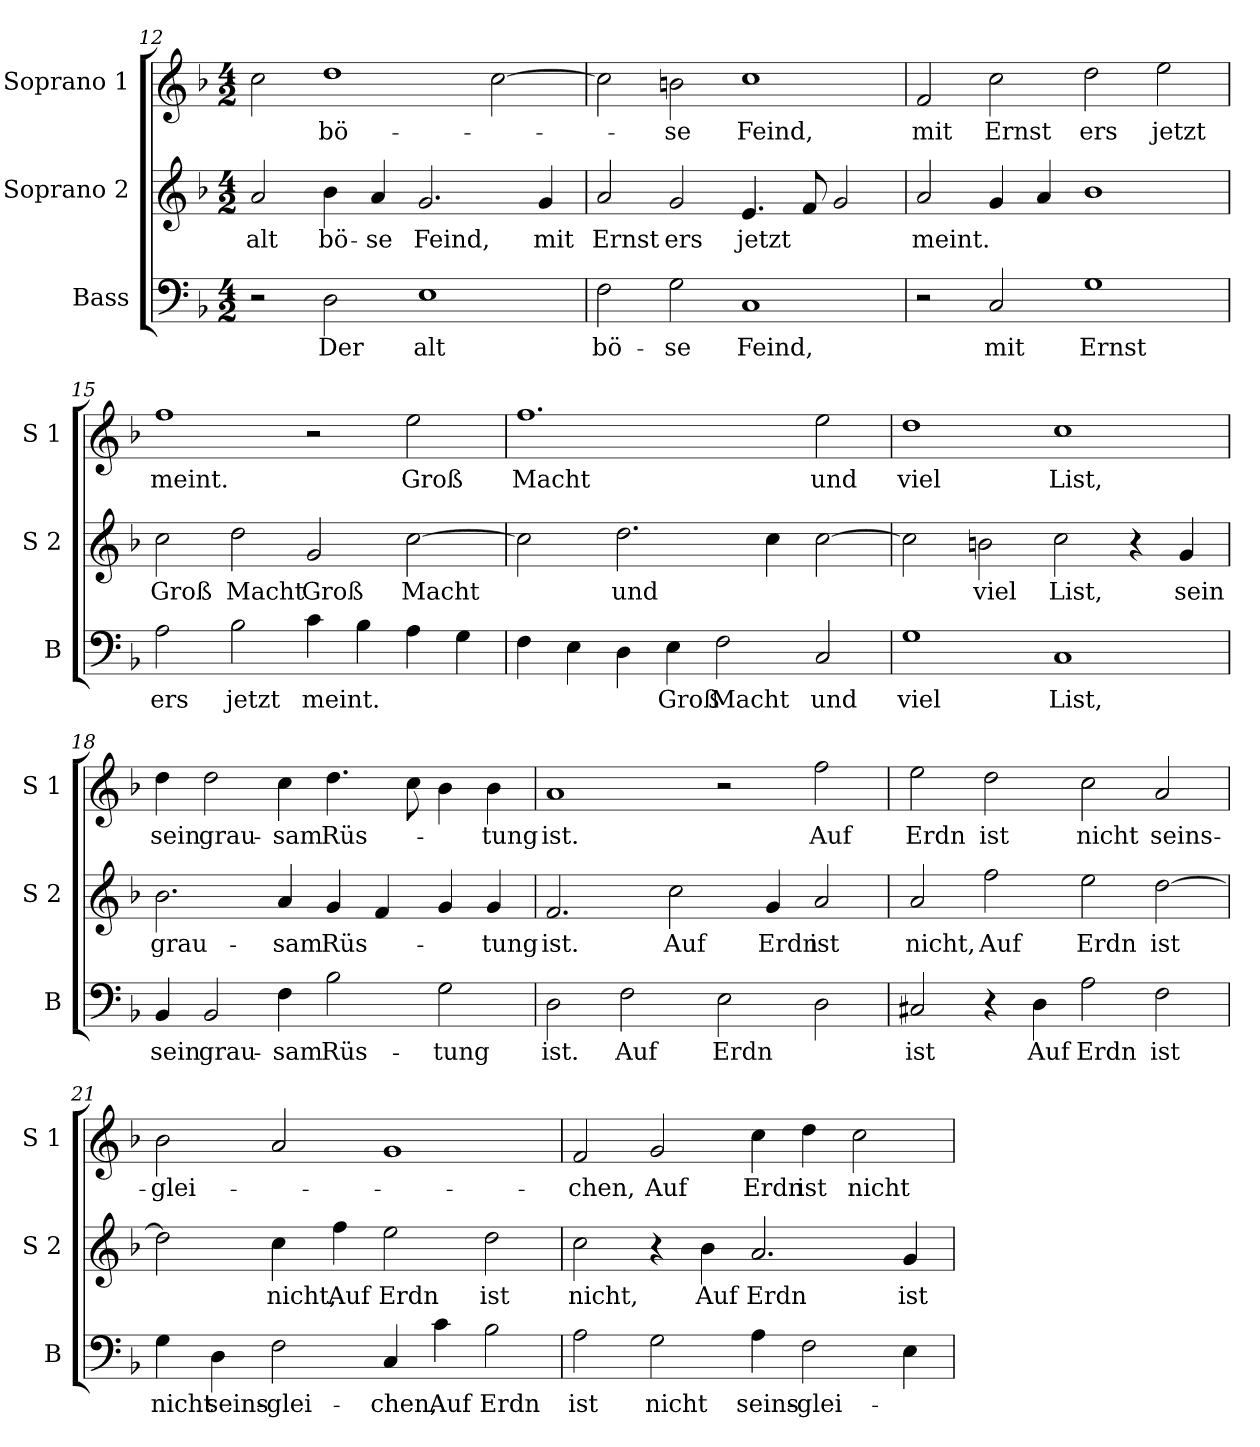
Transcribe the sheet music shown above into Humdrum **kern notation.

**kern	**text	**kern	**text	**kern	**text
*part3	*part3	*part2	*part2	*part1	*part1
*staff3	*staff3	*staff2	*staff2	*staff1	*staff1
*I"Bass	*	*I"Soprano 2	*	*I"Soprano 1	*
*I'B	*	*I'S 2	*	*I'S 1	*
*clefF4	*	*clefG2	*	*clefG2	*
*k[b-]	*	*k[b-]	*	*k[b-]	*
*F:	*	*F:	*	*F:	*
*M4/2	*	*M4/2	*	*M4/2	*
=12	=12	=12	=12	=12	=12
!	!	!	!LO:LY:b	!	!
2r	.	2a/	alt	2cc\	.
!	!LO:LY:b	!	!LO:LY:b	!	!LO:LY:b
2D\	Der	4b-\	bö-	1dd	bö-
!	!	!	!LO:LY:b	!	!
.	.	4a/	-se	.	.
!	!LO:LY:b	!	!LO:LY:b	!	!
1E	alt	2.g/	Feind,	.	.
.	.	.	.	[2cc\	.
!	!	!	!LO:LY:b	!	!
.	.	4g/	mit	.	.
=13	=13	=13	=13	=13	=13
!	!LO:LY:b	!	!LO:LY:b	!	!
2F\	bö-	2a/	Ernst	2cc\]	.
!	!LO:LY:b	!	!LO:LY:b	!	!LO:LY:b
2G\	-se	2g/	ers	2bn\	-se
!	!LO:LY:b	!	!LO:LY:b	!	!LO:LY:b
1C	Feind,	4.e/	jetzt	1cc	Feind,
.	.	8f/	.	.	.
.	.	2g/	.	.	.
=14	=14	=14	=14	=14	=14
!	!	!	!LO:LY:b	!	!LO:LY:b
2r	.	2a/	meint.	2f/	mit
!	!LO:LY:b	!	!	!	!LO:LY:b
2C/	mit	4g/	.	2cc\	Ernst
.	.	4a/	.	.	.
!	!LO:LY:b	!	!	!	!LO:LY:b
1G	Ernst	1b-	.	2dd\	ers
!	!	!	!	!	!LO:LY:b
.	.	.	.	2ee\	jetzt
!!LO:LB:g=z
=15	=15	=15	=15	=15	=15
!	!LO:LY:b	!	!LO:LY:b	!	!LO:LY:b
2A\	ers	2cc\	Groß	1ff	meint.
!	!LO:LY:b	!	!LO:LY:b	!	!
2B-\	jetzt	2dd\	Macht	.	.
!	!LO:LY:b	!	!LO:LY:b	!	!
4c\	meint.	2g/	Groß	2r	.
4B-\	.	.	.	.	.
!	!	!	!LO:LY:b	!	!LO:LY:b
4A\	.	[2cc\	Macht	2ee\	Groß
4G\	.	.	.	.	.
=16	=16	=16	=16	=16	=16
!	!	!	!	!	!LO:LY:b
4F\	.	2cc\]	.	1.ff	Macht
4E\	.	.	.	.	.
!	!	!	!LO:LY:b	!	!
4D\	.	2.dd\	und	.	.
!	!LO:LY:b	!	!	!	!
4E\	Groß	.	.	.	.
!	!LO:LY:b	!	!	!	!
2F\	Macht	.	.	.	.
.	.	4cc\	.	.	.
!	!LO:LY:b	!	!	!	!LO:LY:b
2C/	und	[2cc\	.	2ee\	und
=17	=17	=17	=17	=17	=17
!	!LO:LY:b	!	!	!	!LO:LY:b
1G	viel	2cc\]	.	1dd	viel
!	!	!	!LO:LY:b	!	!
.	.	2bn\	viel	.	.
!	!LO:LY:b	!	!LO:LY:b	!	!LO:LY:b
1C	List,	2cc\	List,	1cc	List,
.	.	4r	.	.	.
!	!	!	!LO:LY:b	!	!
.	.	4g/	sein	.	.
!!LO:LB:g=z
=18	=18	=18	=18	=18	=18
!	!LO:LY:b	!	!LO:LY:b	!	!LO:LY:b
4BB-/	sein	2.b-\	grau-	4dd\	sein
!	!LO:LY:b	!	!	!	!LO:LY:b
2BB-/	grau-	.	.	2dd\	grau-
!	!LO:LY:b	!	!LO:LY:b	!	!LO:LY:b
4F\	-sam	4a/	-sam	4cc\	-sam
!	!LO:LY:b	!	!LO:LY:b	!	!LO:LY:b
2B-\	Rüs-	4g/	Rüs-	4.dd\	Rüs-
.	.	4f/	.	.	.
.	.	.	.	8cc\	.
!	!LO:LY:b	!	!	!	!
2G\	-tung	4g/	.	4b-\	.
!	!	!	!LO:LY:b	!	!LO:LY:b
.	.	4g/	-tung	4b-\	-tung
=19	=19	=19	=19	=19	=19
!	!LO:LY:b	!	!LO:LY:b	!	!LO:LY:b
2D\	ist.	2.f/	ist.	1a	ist.
!	!LO:LY:b	!	!	!	!
2F\	Auf	.	.	.	.
!	!	!	!LO:LY:b	!	!
.	.	2cc\	Auf	.	.
!	!LO:LY:b	!	!	!	!
2E\	Erdn	.	.	2r	.
!	!	!	!LO:LY:b	!	!
.	.	4g/	Erdn	.	.
!	!	!	!LO:LY:b	!	!LO:LY:b
2D\	.	2a/	ist	2ff\	Auf
=20	=20	=20	=20	=20	=20
!	!LO:LY:b	!	!LO:LY:b	!	!LO:LY:b
2C#X/	ist	2a/	nicht,	2ee\	Erdn
!	!	!	!LO:LY:b	!	!LO:LY:b
4r	.	2ff\	Auf	2dd\	ist
!	!LO:LY:b	!	!	!	!
4D\	Auf	.	.	.	.
!	!LO:LY:b	!	!LO:LY:b	!	!LO:LY:b
2A\	Erdn	2ee\	Erdn	2cc\	nicht
!	!LO:LY:b	!	!LO:LY:b	!	!LO:LY:b
2F\	ist	[2dd\	ist	2a/	seins-
!!LO:LB:g=z
=21	=21	=21	=21	=21	=21
!	!LO:LY:b	!	!	!	!LO:LY:b
4G\	nicht	2dd\]	.	2b-\	-glei-
!	!LO:LY:b	!	!	!	!
4D\	seins-	.	.	.	.
!	!LO:LY:b	!	!LO:LY:b	!	!
2F\	-glei-	4cc\	nicht,	2a/	.
!	!	!	!LO:LY:b	!	!
.	.	4ff\	Auf	.	.
!	!LO:LY:b	!	!LO:LY:b	!	!
4C/	-chen,	2ee\	Erdn	1g	.
!	!LO:LY:b	!	!	!	!
4c\	Auf	.	.	.	.
!	!LO:LY:b	!	!LO:LY:b	!	!
2B-\	Erdn	2dd\	ist	.	.
=22	=22	=22	=22	=22	=22
!	!LO:LY:b	!	!LO:LY:b	!	!LO:LY:b
2A\	ist	2cc\	nicht,	2f/	-chen,
!	!LO:LY:b	!	!	!	!LO:LY:b
2G\	nicht	4r	.	2g/	Auf
!	!	!	!LO:LY:b	!	!
.	.	4b-\	Auf	.	.
!	!LO:LY:b	!	!LO:LY:b	!	!LO:LY:b
4A\	seins-	2.a/	Erdn	4cc\	Erdn
!	!LO:LY:b	!	!	!	!LO:LY:b
2F\	-glei-	.	.	4dd\	ist
!	!	!	!	!	!LO:LY:b
.	.	.	.	2cc\	nicht
!	!	!	!LO:LY:b	!	!
4E\	.	4g/	ist	.	.
=	=	=	=	=	=
*-	*-	*-	*-	*-	*-
